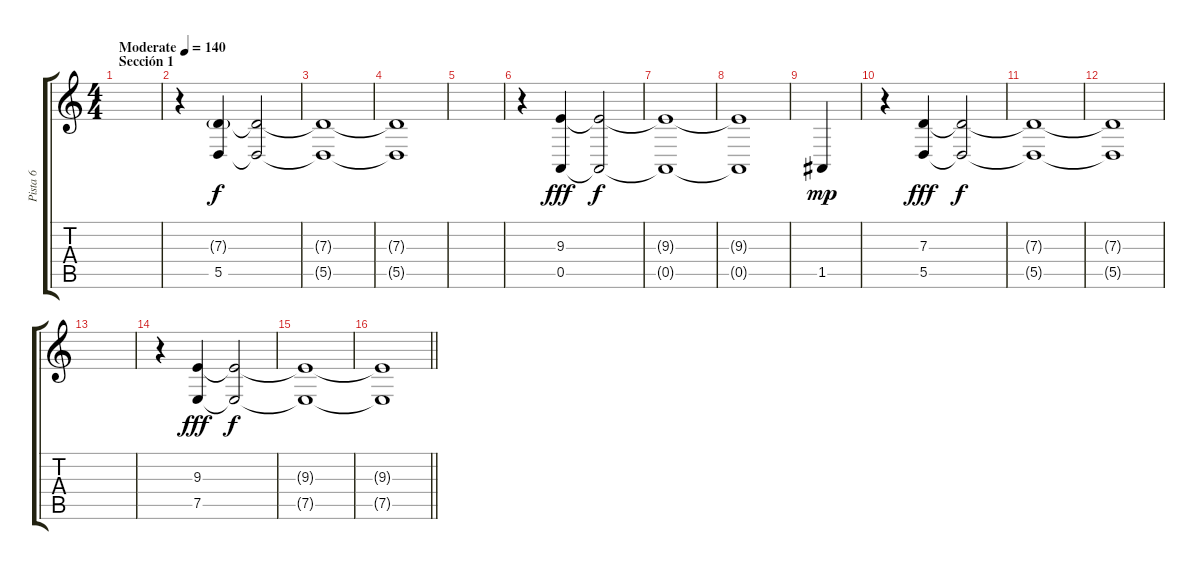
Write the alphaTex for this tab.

\track ("Pista 6" "Pista 6") {instrument stringensemble1}
\staff {score tabs}
\tuning (E4 B3 G3 D3 A2 E2) {hide}
\ts (4 4)
\section ("" "Sección 1")
\tempo (140 "Moderate")
\clef g2
\ks c
|
r.4{volume 1} (7.3{g} 5.5).4{volume 16} (7.3{t} 5.5{t}).2{dy f} |
(7.3{t} 5.5{t}).1 |
(7.3{t} 5.5{t}).1 |
|
r.4{volume 0} (9.3 0.5).4{dy fff volume 16} (9.3{t} 0.5{t}).2{dy f} |
(9.3{t} 0.5{t}).1 |
(9.3{t} 0.5{t}).1 |
1.5.4{dy mp} |
r.4{volume 0} (7.3 5.5).4{dy fff volume 16} (7.3{t} 5.5{t}).2{dy f} |
(7.3{t} 5.5{t}).1 |
(7.3{t} 5.5{t}).1 |
|
r.4{volume 0} (9.3 7.5).4{dy fff volume 16} (9.3{t} 7.5{t}).2{dy f} |
(9.3{t} 7.5{t}).1 |
\barLineRight lightlight
(9.3{t} 7.5{t}).1
